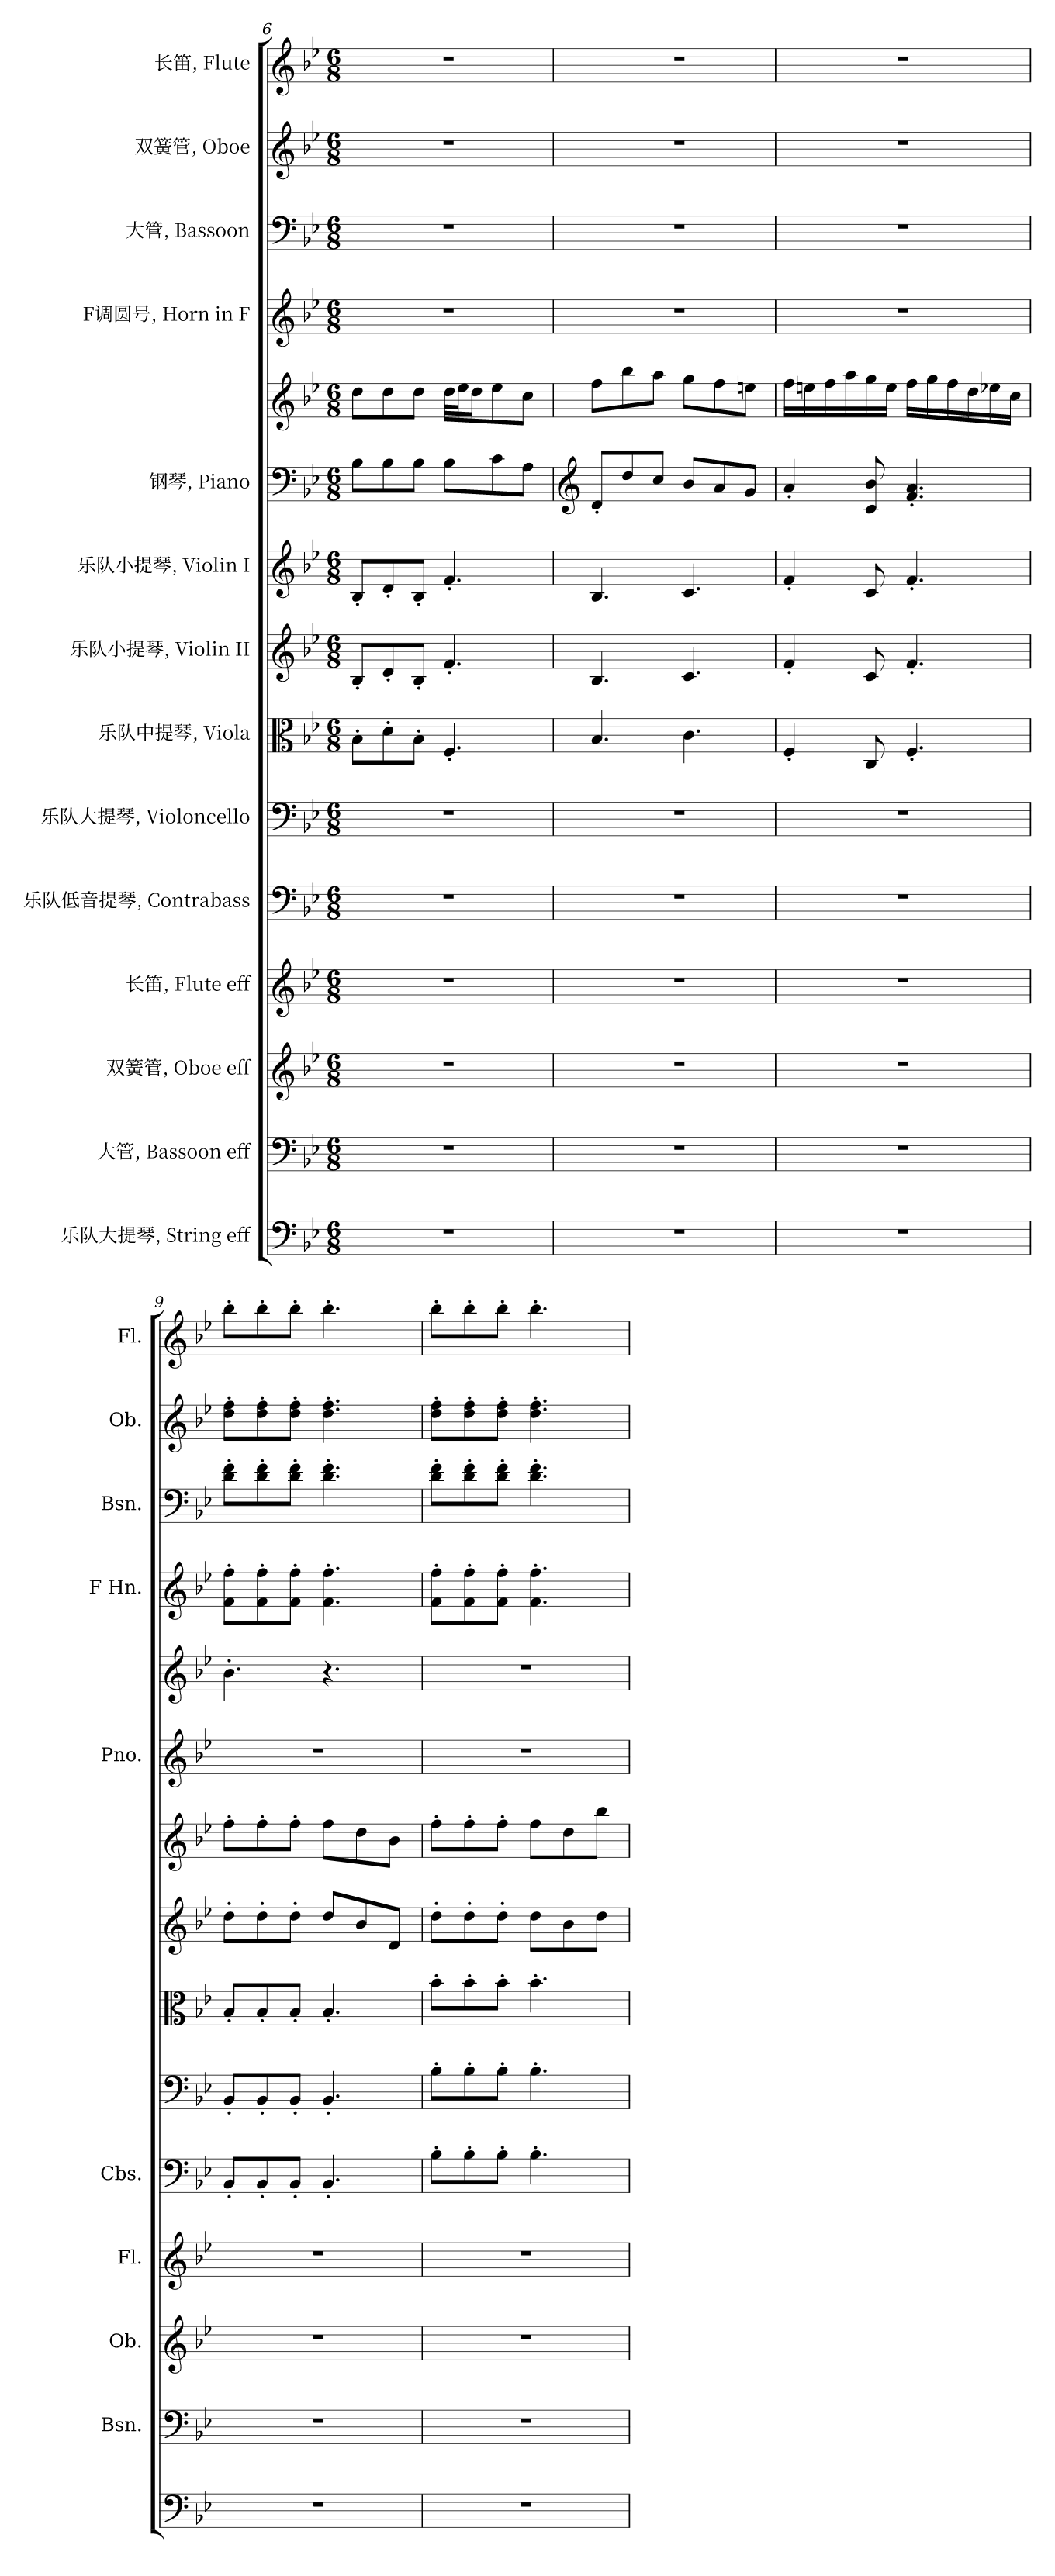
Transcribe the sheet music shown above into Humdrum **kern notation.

**kern	**kern	**kern	**kern	**kern	**kern	**kern	**kern	**kern	**kern	**kern	**kern	**kern	**kern	**kern
*part14	*part13	*part12	*part11	*part10	*part9	*part8	*part7	*part6	*part5	*part5	*part4	*part3	*part2	*part1
*staff15	*staff14	*staff13	*staff12	*staff11	*staff10	*staff9	*staff8	*staff7	*staff6	*staff5	*staff4	*staff3	*staff2	*staff1
*I"乐队大提琴, String eff	*I"大管, Bassoon eff	*I"双簧管, Oboe eff	*I"长笛, Flute eff	*I"乐队低音提琴, Contrabass	*I"乐队大提琴, Violoncello	*I"乐队中提琴, Viola	*I"乐队小提琴, Violin II	*I"乐队小提琴, Violin I	*I"钢琴, Piano	*	*I"F调圆号, Horn in F	*I"大管, Bassoon	*I"双簧管, Oboe	*I"长笛, Flute
*	*I'Bsn.	*I'Ob.	*I'Fl.	*I'Cbs.	*	*	*	*	*I'Pno.	*	*I'F Hn.	*I'Bsn.	*I'Ob.	*I'Fl.
*clefF4	*clefF4	*clefG2	*clefG2	*clefF4	*clefF4	*clefC3	*clefG2	*clefG2	*clefF4	*clefG2	*clefG2	*clefF4	*clefG2	*clefG2
*	*	*	*	*ITrd7c12	*	*	*	*	*	*	*ITrd4c7	*	*	*
*k[b-e-]	*k[b-e-]	*k[b-e-]	*k[b-e-]	*k[b-e-]	*k[b-e-]	*k[b-e-]	*k[b-e-]	*k[b-e-]	*k[b-e-]	*k[b-e-]	*k[b-e-a-]	*k[b-e-]	*k[b-e-]	*k[b-e-]
*M6/8	*M6/8	*M6/8	*M6/8	*M6/8	*M6/8	*M6/8	*M6/8	*M6/8	*M6/8	*M6/8	*M6/8	*M6/8	*M6/8	*M6/8
=6	=6	=6	=6	=6	=6	=6	=6	=6	=6	=6	=6	=6	=6	=6
2.r	2.r	2.r	2.r	2.r	2.r	8B-'\L	8B-'/L	8B-'/L	8B-\L	8dd\L	2.r	2.r	2.r	2.r
.	.	.	.	.	.	8d'\	8d'/	8d'/	8B-\	8dd\	.	.	.	.
.	.	.	.	.	.	8B-'\J	8B-'/J	8B-'/J	8B-\J	8dd\J	.	.	.	.
.	.	.	.	.	.	4.F'/	4.f'/	4.f'/	8B-\L	32dd\LLL	.	.	.	.
.	.	.	.	.	.	.	.	.	.	32ee-\J	.	.	.	.
.	.	.	.	.	.	.	.	.	.	16dd\J	.	.	.	.
.	.	.	.	.	.	.	.	.	8c\	8ee-\	.	.	.	.
.	.	.	.	.	.	.	.	.	8A\J	8cc\J	.	.	.	.
=7	=7	=7	=7	=7	=7	=7	=7	=7	=7	=7	=7	=7	=7	=7
*	*	*	*	*	*	*	*	*	*clefG2	*	*	*	*	*
2.r	2.r	2.r	2.r	2.r	2.r	4.B-/	4.B-/	4.B-/	8d'/L	8ff\L	2.r	2.r	2.r	2.r
.	.	.	.	.	.	.	.	.	8dd/	8bb-\	.	.	.	.
.	.	.	.	.	.	.	.	.	8cc/J	8aa\J	.	.	.	.
.	.	.	.	.	.	4.c\	4.c/	4.c/	8b-/L	8gg\L	.	.	.	.
.	.	.	.	.	.	.	.	.	8a/	8ff\	.	.	.	.
.	.	.	.	.	.	.	.	.	8g/J	8een\J	.	.	.	.
!!LO:PB:g=z
=8	=8	=8	=8	=8	=8	=8	=8	=8	=8	=8	=8	=8	=8	=8
2.r	2.r	2.r	2.r	2.r	2.r	4F'/	4f'/	4f'/	4a'/	16ff\LL	2.r	2.r	2.r	2.r
.	.	.	.	.	.	.	.	.	.	16een\	.	.	.	.
.	.	.	.	.	.	.	.	.	.	16ff\	.	.	.	.
.	.	.	.	.	.	.	.	.	.	16aa\	.	.	.	.
.	.	.	.	.	.	8C/	8c/	8c/	8c/ 8b-/	16gg\	.	.	.	.
.	.	.	.	.	.	.	.	.	.	16ee\JJ	.	.	.	.
.	.	.	.	.	.	4.F'/	4.f'/	4.f'/	4.f/' 4.a/'	16ff\LL	.	.	.	.
.	.	.	.	.	.	.	.	.	.	16gg\	.	.	.	.
.	.	.	.	.	.	.	.	.	.	16ff\	.	.	.	.
.	.	.	.	.	.	.	.	.	.	16dd\	.	.	.	.
.	.	.	.	.	.	.	.	.	.	16ee-X\	.	.	.	.
.	.	.	.	.	.	.	.	.	.	16cc\JJ	.	.	.	.
=9	=9	=9	=9	=9	=9	=9	=9	=9	=9	=9	=9	=9	=9	=9
2.r	2.r	2.r	2.r	8BBB-'/L	8BB-'/L	8B-'/L	8dd'\L	8ff'\L	2.r	4.b-'\	8B-\' 8b-\'L	8d\' 8f\'L	8dd\' 8ff\'L	8bb-'\L
.	.	.	.	8BBB-'/	8BB-'/	8B-'/	8dd'\	8ff'\	.	.	8B-\' 8b-\'	8d\' 8f\'	8dd\' 8ff\'	8bb-'\
.	.	.	.	8BBB-'/J	8BB-'/J	8B-'/J	8dd'\J	8ff'\J	.	.	8B-\' 8b-\'J	8d\' 8f\'J	8dd\' 8ff\'J	8bb-'\J
.	.	.	.	4.BBB-'/	4.BB-'/	4.B-'/	8dd/L	8ff\L	.	4.r	4.B-\' 4.b-\'	4.d\' 4.f\'	4.dd\' 4.ff\'	4.bb-'\
.	.	.	.	.	.	.	8b-/	8dd\	.	.	.	.	.	.
.	.	.	.	.	.	.	8d/J	8b-\J	.	.	.	.	.	.
=10	=10	=10	=10	=10	=10	=10	=10	=10	=10	=10	=10	=10	=10	=10
2.r	2.r	2.r	2.r	8BB-'\L	8B-'\L	8b-'\L	8dd'\L	8ff'\L	2.r	2.r	8B-\' 8b-\'L	8d\' 8f\'L	8dd\' 8ff\'L	8bb-'\L
.	.	.	.	8BB-'\	8B-'\	8b-'\	8dd'\	8ff'\	.	.	8B-\' 8b-\'	8d\' 8f\'	8dd\' 8ff\'	8bb-'\
.	.	.	.	8BB-'\J	8B-'\J	8b-'\J	8dd'\J	8ff'\J	.	.	8B-\' 8b-\'J	8d\' 8f\'J	8dd\' 8ff\'J	8bb-'\J
.	.	.	.	4.BB-'\	4.B-'\	4.b-'\	8dd\L	8ff\L	.	.	4.B-\' 4.b-\'	4.d\' 4.f\'	4.dd\' 4.ff\'	4.bb-'\
.	.	.	.	.	.	.	8b-\	8dd\	.	.	.	.	.	.
.	.	.	.	.	.	.	8dd\J	8bb-\J	.	.	.	.	.	.
=	=	=	=	=	=	=	=	=	=	=	=	=	=	=
*-	*-	*-	*-	*-	*-	*-	*-	*-	*-	*-	*-	*-	*-	*-
